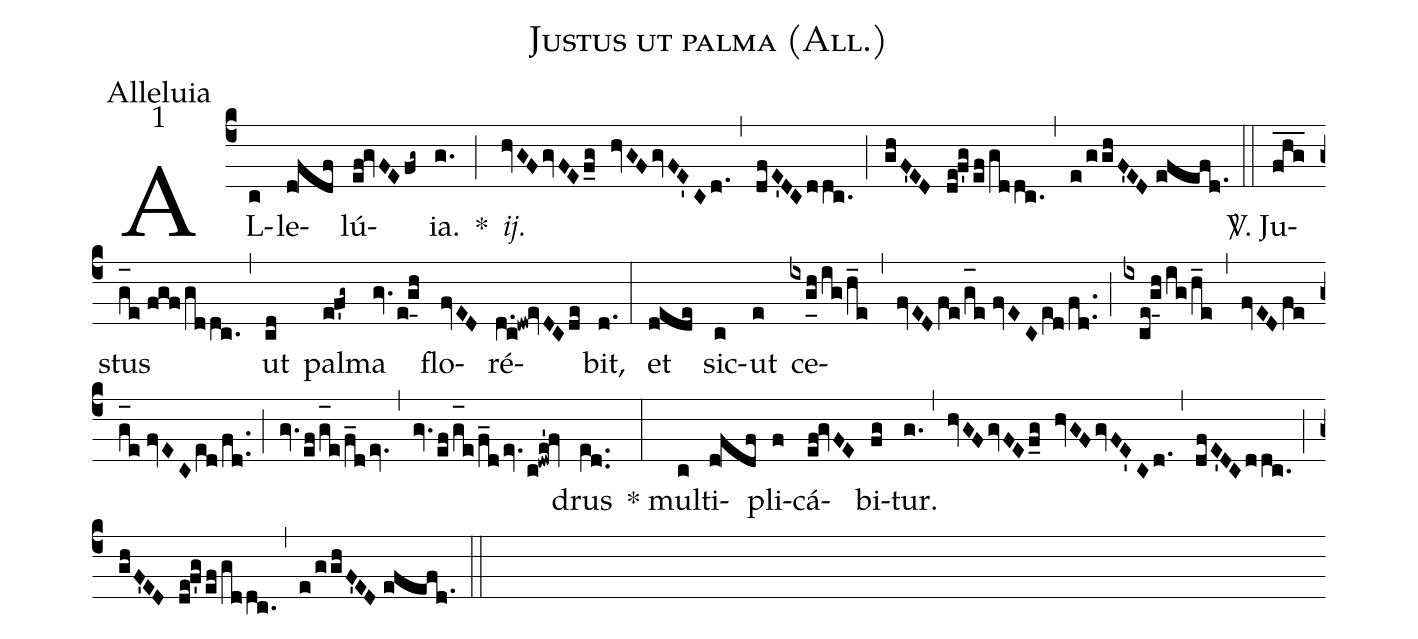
name:Justus ut palma (All.);
office-part:Alleluia;
mode:1;
%%
(c4) AL(c)le(d!fdf)lú(ef!gvFEfg~){ia}.(g.) *(;) <i>ij.</i>(hvGFgvFEf_g hvGFgvFE'Cd.) (,) (dfE'DCddc.) (;) (ghF'ED de!f'g/ef/gddc.) (,) (e/gghF'ED//efefd.) (::) <sp>V/</sp>. Ju(fhg___)stus(g_[oh:h]e//fgf/gddc.) (,) ut(cd) pal(ef'g~)ma(gv.e!g_4[uh:l]h) flo(fvED)ré(d.c!dw!evDCde)bit,(d.) (:) et(dede) sic(c)ut(e) ce(ixg_[uh:l]h/ig/h_e)(,)(fvEDfe/g_[oh:h]e//fvECe[ll:1]d/fd..)(;)(ixce!g_4[uh:l]h/!ig/!h_e)(,)(fvEDfe/g_[oh:h]e//fvECe[ll:1]d/fd..)(;)(gv.ef/g_[oh:h]e/f_dev.)(,)(gv.ef/g_[oh:h]e/f_dev.c!dwe'!fv)drus(e[ll:1]d..) (:) * mul(c)ti(d!fdf)pli(f)cá(ef!gvFE)bi(fg)tur.(g.) (,) (hvGFgvFEf_g hvGFgvFE'Cd.) (,) (dfE'DCddc.) (;) (ghF'ED de!f'g/ef/gddc.) (,) (e/gghF'ED//efefd.) (::)
